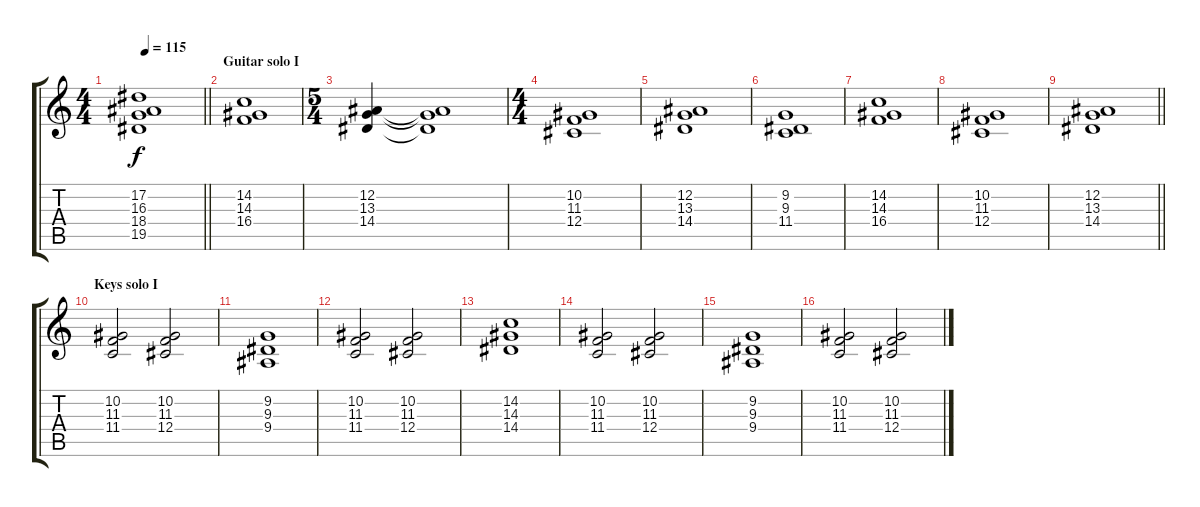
\track "" {instrument stringensemble1}
\staff {score tabs}
\tuning (Eb4 Bb3 Gb3 Db3 Ab2 Eb2) {hide}
\ts (4 4)
\tempo 115
\clef g2
\barLineRight lightlight
\ks c
(17.2 16.3 18.4 19.5).1{dy f} |
\section ("" "Guitar solo I")
(14.2 14.3 16.4).1 |
\ts (5 4)
(12.2 13.3 14.4).4 (12.2{t} 13.3{t} 14.4{t}).1 |
\ts (4 4)
(10.2 11.3 12.4).1 |
(12.2 13.3 14.4).1 |
(9.2 9.3 11.4).1 |
(14.2 14.3 16.4).1 |
(10.2 11.3 12.4).1 |
\barLineRight lightlight
(12.2 13.3 14.4).1 |
\section ("" "Keys solo I")
(10.2 11.3 11.4).2{volume 8} (10.2 11.3 12.4).2 |
(9.2 9.3 9.4).1 |
(10.2 11.3 11.4).2 (10.2 11.3 12.4).2 |
(14.2 14.3 14.4).1 |
(10.2 11.3 11.4).2 (10.2 11.3 12.4).2 |
(9.2 9.3 9.4).1 |
(10.2 11.3 11.4).2 (10.2 11.3 12.4).2
